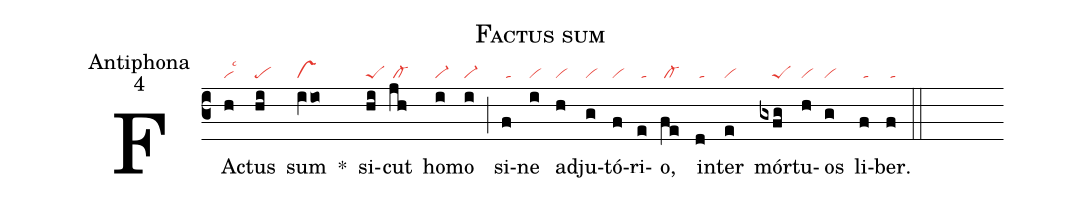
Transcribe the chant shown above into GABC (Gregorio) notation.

name:Factus sum;
office-part:Antiphona;
mode:4;
nabc-lines:1;
%%
(c3)
FA(h|vilsc3)ctus(hi|pe) sum(iVio|vs) *()
si(hi|peS)cut(jh|/cl-) ho(i|vi-)mo(i|vi-) (;)
si(f|/ta)ne(i|vi) ad(h|vi)ju(g|vi)tó(f|vi)ri(e|/ta)o,(fe|/cl-)
in(d|/ta)ter(e|vi) mór(gxfg|////peS)tu(h|vi)os(g|vi) li(f|/ta)ber.(f|/ta) (::)
